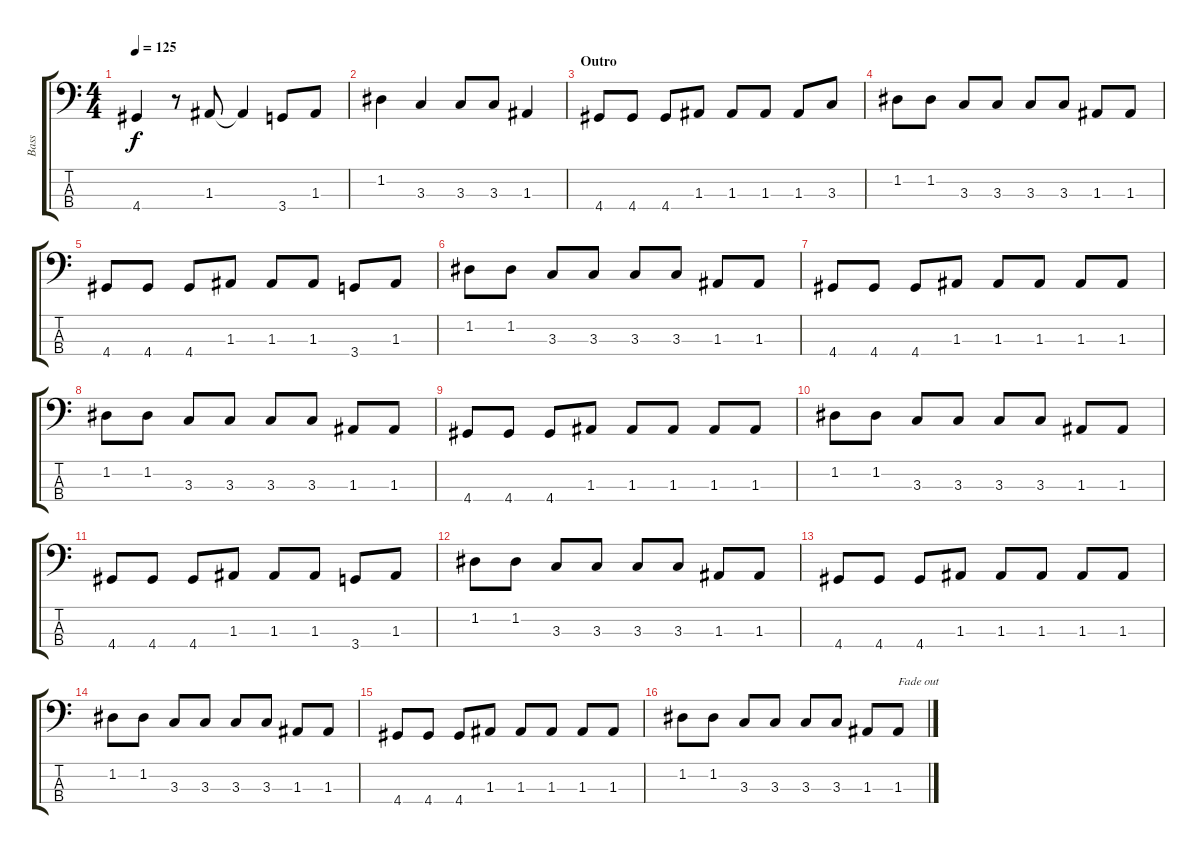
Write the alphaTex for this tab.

\track ("Bass" "Bass") {instrument electricbassfinger}
\staff {score tabs}
\tuning (G2 D2 A1 E1) {hide}
\ts (4 4)
\tempo 125
\clef f4
\ks c
4.4.4{dy f} r.8 1.3.8 1.3{t}.4 3.4.8 1.3.8 |
1.2.4 3.3.4 3.3.8 3.3.8 1.3.4 |
\section ("" "Outro")
4.4.8 4.4.8 4.4.8 1.3.8 1.3.8 1.3.8 1.3.8 3.3.8 |
1.2.8 1.2.8 3.3.8 3.3.8 3.3.8 3.3.8 1.3.8 1.3.8 |
4.4.8 4.4.8 4.4.8 1.3.8 1.3.8 1.3.8 3.4.8 1.3.8 |
1.2.8 1.2.8 3.3.8 3.3.8 3.3.8 3.3.8 1.3.8 1.3.8 |
4.4.8 4.4.8 4.4.8 1.3.8 1.3.8 1.3.8 1.3.8 1.3.8 |
1.2.8 1.2.8 3.3.8 3.3.8 3.3.8 3.3.8 1.3.8 1.3.8 |
4.4.8 4.4.8 4.4.8 1.3.8 1.3.8 1.3.8 1.3.8 1.3.8 |
1.2.8 1.2.8 3.3.8 3.3.8 3.3.8 3.3.8 1.3.8 1.3.8 |
4.4.8 4.4.8 4.4.8 1.3.8 1.3.8 1.3.8 3.4.8 1.3.8 |
1.2.8 1.2.8 3.3.8 3.3.8 3.3.8 3.3.8 1.3.8 1.3.8 |
4.4.8 4.4.8 4.4.8 1.3.8 1.3.8 1.3.8 1.3.8 1.3.8 |
1.2.8 1.2.8 3.3.8 3.3.8 3.3.8 3.3.8 1.3.8 1.3.8 |
4.4.8 4.4.8 4.4.8 1.3.8 1.3.8 1.3.8 1.3.8 1.3.8 |
1.2.8 1.2.8 3.3.8 3.3.8 3.3.8 3.3.8 1.3.8 1.3.8{txt "Fade out"}
